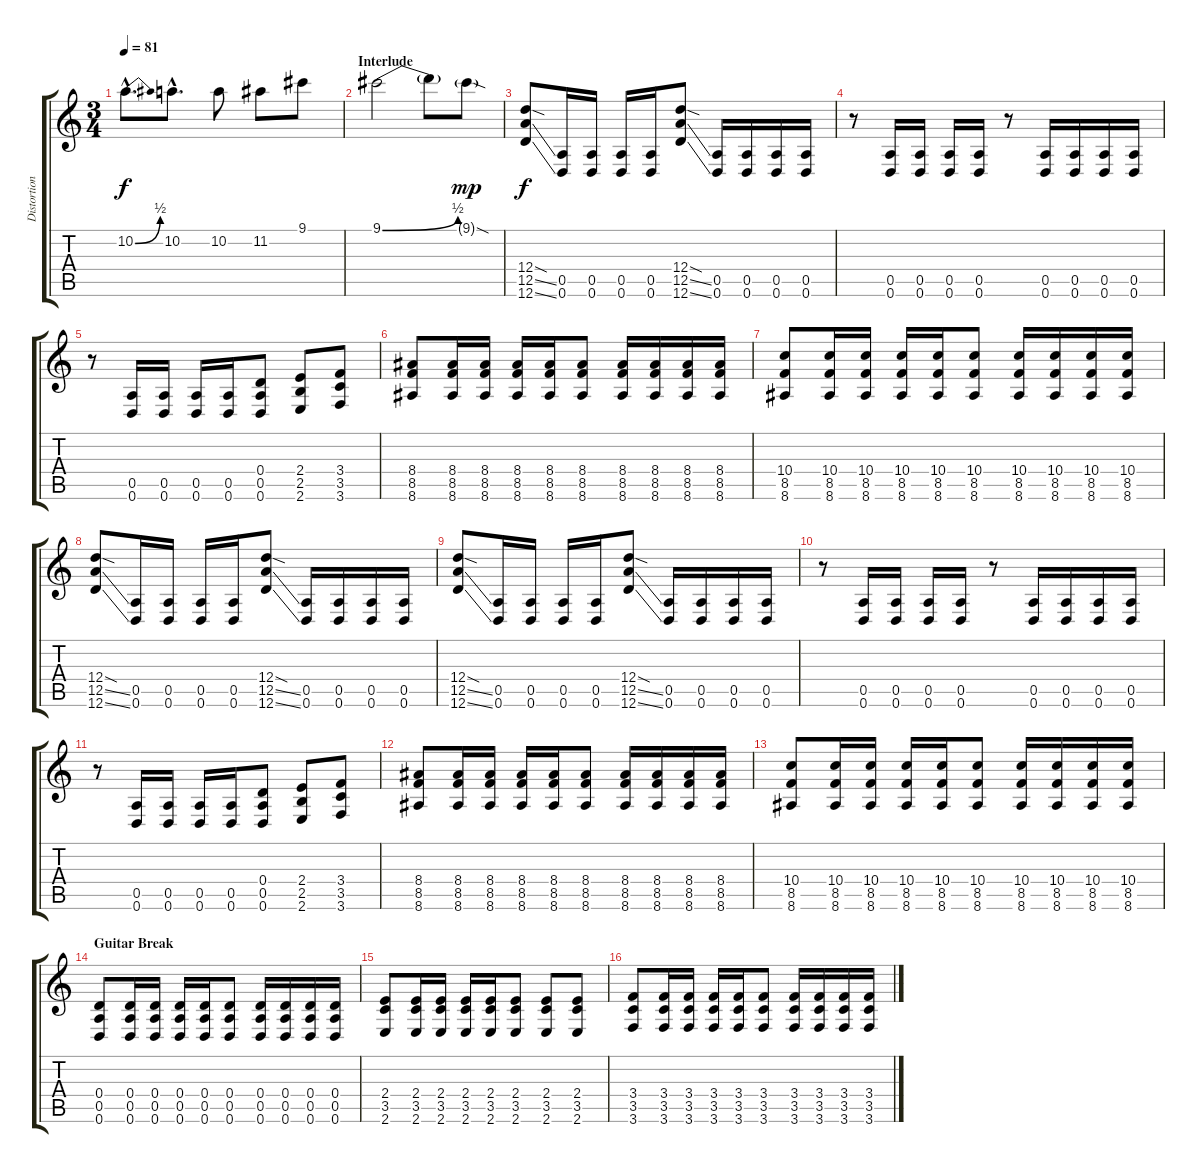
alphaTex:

\track ("Distortion Guitar" "Distortion") {instrument distortionguitar}
\staff {score tabs}
\tuning (E4 B3 G3 D3 A2 D2) {hide}
\ts (3 4)
\tempo 81
\clef g2
\ks c
10.2{be (bend 0 0 60 2) hac}.8{d dy f} 10.2{hac}.8{d} 10.2.8 11.2.8 9.1.8 |
\section ("" "Interlude")
9.1{be (bend 0 0 60 2)}.2 9.1{t}.8 9.1{sod g}.8{dy mp} |
(12.4{sod} 12.5{ss} 12.6{ss}).8{dy f} (0.5 0.6).16 (0.5 0.6).16 (0.5 0.6).16 (0.5 0.6).16 (12.4{sod} 12.5{ss} 12.6{ss}).8 (0.5 0.6).16 (0.5 0.6).16 (0.5 0.6).16 (0.5 0.6).16 |
r.8 (0.5 0.6).16 (0.5 0.6).16 (0.5 0.6).16 (0.5 0.6).16 r.8 (0.5 0.6).16 (0.5 0.6).16 (0.5 0.6).16 (0.5 0.6).16 |
r.8 (0.5 0.6).16 (0.5 0.6).16 (0.5 0.6).16 (0.5 0.6).16 (0.4 0.5 0.6).8 (2.4 2.5 2.6).8 (3.4 3.5 3.6).8 |
(8.4 8.5 8.6).8 (8.4 8.5 8.6).16 (8.4 8.5 8.6).16 (8.4 8.5 8.6).16 (8.4 8.5 8.6).16 (8.4 8.5 8.6).8 (8.4 8.5 8.6).16 (8.4 8.5 8.6).16 (8.4 8.5 8.6).16 (8.4 8.5 8.6).16 |
(10.4 8.5 8.6).8 (10.4 8.5 8.6).16 (10.4 8.5 8.6).16 (10.4 8.5 8.6).16 (10.4 8.5 8.6).16 (10.4 8.5 8.6).8 (10.4 8.5 8.6).16 (10.4 8.5 8.6).16 (10.4 8.5 8.6).16 (10.4 8.5 8.6).16 |
(12.4{sod} 12.5{ss} 12.6{ss}).8 (0.5 0.6).16 (0.5 0.6).16 (0.5 0.6).16 (0.5 0.6).16 (12.4{sod} 12.5{ss} 12.6{ss}).8 (0.5 0.6).16 (0.5 0.6).16 (0.5 0.6).16 (0.5 0.6).16 |
(12.4{sod} 12.5{ss} 12.6{ss}).8 (0.5 0.6).16 (0.5 0.6).16 (0.5 0.6).16 (0.5 0.6).16 (12.4{sod} 12.5{ss} 12.6{ss}).8 (0.5 0.6).16 (0.5 0.6).16 (0.5 0.6).16 (0.5 0.6).16 |
r.8 (0.5 0.6).16 (0.5 0.6).16 (0.5 0.6).16 (0.5 0.6).16 r.8 (0.5 0.6).16 (0.5 0.6).16 (0.5 0.6).16 (0.5 0.6).16 |
r.8 (0.5 0.6).16 (0.5 0.6).16 (0.5 0.6).16 (0.5 0.6).16 (0.4 0.5 0.6).8 (2.4 2.5 2.6).8 (3.4 3.5 3.6).8 |
(8.4 8.5 8.6).8 (8.4 8.5 8.6).16 (8.4 8.5 8.6).16 (8.4 8.5 8.6).16 (8.4 8.5 8.6).16 (8.4 8.5 8.6).8 (8.4 8.5 8.6).16 (8.4 8.5 8.6).16 (8.4 8.5 8.6).16 (8.4 8.5 8.6).16 |
(10.4 8.5 8.6).8 (10.4 8.5 8.6).16 (10.4 8.5 8.6).16 (10.4 8.5 8.6).16 (10.4 8.5 8.6).16 (10.4 8.5 8.6).8 (10.4 8.5 8.6).16 (10.4 8.5 8.6).16 (10.4 8.5 8.6).16 (10.4 8.5 8.6).16 |
\section ("" "Guitar Break")
(0.4 0.5 0.6).8 (0.4 0.5 0.6).16 (0.4 0.5 0.6).16 (0.4 0.5 0.6).16 (0.4 0.5 0.6).16 (0.4 0.5 0.6).8 (0.4 0.5 0.6).16 (0.4 0.5 0.6).16 (0.4 0.5 0.6).16 (0.4 0.5 0.6).16 |
(2.4 3.5 2.6).8 (2.4 3.5 2.6).16 (2.4 3.5 2.6).16 (2.4 3.5 2.6).16 (2.4 3.5 2.6).16 (2.4 3.5 2.6).8 (2.4 3.5 2.6).8 (2.4 3.5 2.6).8 |
(3.4 3.5 3.6).8 (3.4 3.5 3.6).16 (3.4 3.5 3.6).16 (3.4 3.5 3.6).16 (3.4 3.5 3.6).16 (3.4 3.5 3.6).8 (3.4 3.5 3.6).16 (3.4 3.5 3.6).16 (3.4 3.5 3.6).16 (3.4 3.5 3.6).16
